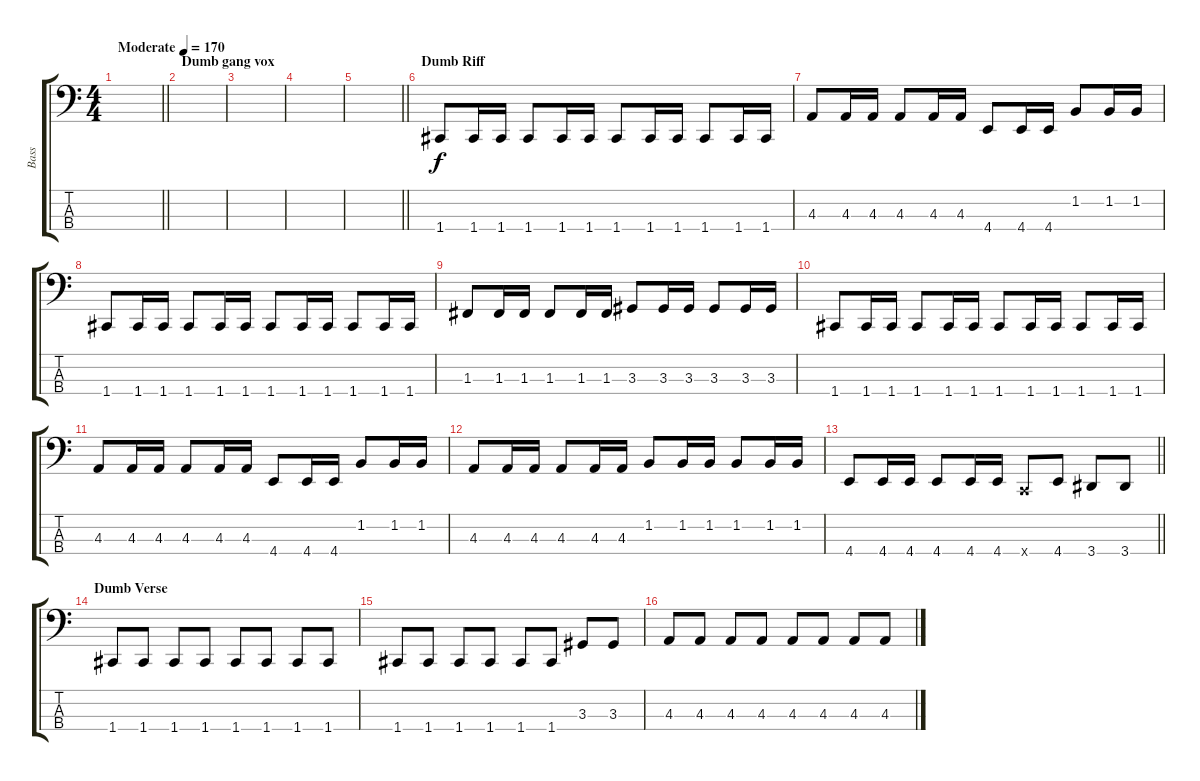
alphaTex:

\track ("Bass" "Bass") {instrument electricbasspick}
\staff {score tabs}
\tuning (Eb2 Bb1 F1 C1) {hide}
\ts (4 4)
\tempo (170 "Moderate")
\clef f4
\barLineRight lightlight
\ks c
|
\section ("" "Dumb gang vox")
|
|
|
\barLineRight lightlight
|
\section ("" "Dumb Riff")
1.4.8 1.4.16 1.4.16 1.4.8 1.4.16 1.4.16 1.4.8 1.4.16 1.4.16 1.4.8 1.4.16 1.4.16 |
4.3.8 4.3.16 4.3.16 4.3.8 4.3.16 4.3.16 4.4.8 4.4.16 4.4.16 1.2.8 1.2.16 1.2.16 |
1.4.8 1.4.16 1.4.16 1.4.8 1.4.16 1.4.16 1.4.8 1.4.16 1.4.16 1.4.8 1.4.16 1.4.16 |
1.3.8 1.3.16 1.3.16 1.3.8 1.3.16 1.3.16 3.3.8 3.3.16 3.3.16 3.3.8 3.3.16 3.3.16 |
1.4.8 1.4.16 1.4.16 1.4.8 1.4.16 1.4.16 1.4.8 1.4.16 1.4.16 1.4.8 1.4.16 1.4.16 |
4.3.8 4.3.16 4.3.16 4.3.8 4.3.16 4.3.16 4.4.8 4.4.16 4.4.16 1.2.8 1.2.16 1.2.16 |
4.3.8 4.3.16 4.3.16 4.3.8 4.3.16 4.3.16 1.2.8 1.2.16 1.2.16 1.2.8 1.2.16 1.2.16 |
\barLineRight lightlight
4.4.8 4.4.16 4.4.16 4.4.8 4.4.16 4.4.16 0.4{x}.8 4.4.8 3.4.8 3.4.8 |
\section ("" "Dumb Verse")
1.4.8 1.4.8 1.4.8 1.4.8 1.4.8 1.4.8 1.4.8 1.4.8 |
1.4.8 1.4.8 1.4.8 1.4.8 1.4.8 1.4.8 3.3.8 3.3.8 |
4.3.8 4.3.8 4.3.8 4.3.8 4.3.8 4.3.8 4.3.8 4.3.8
